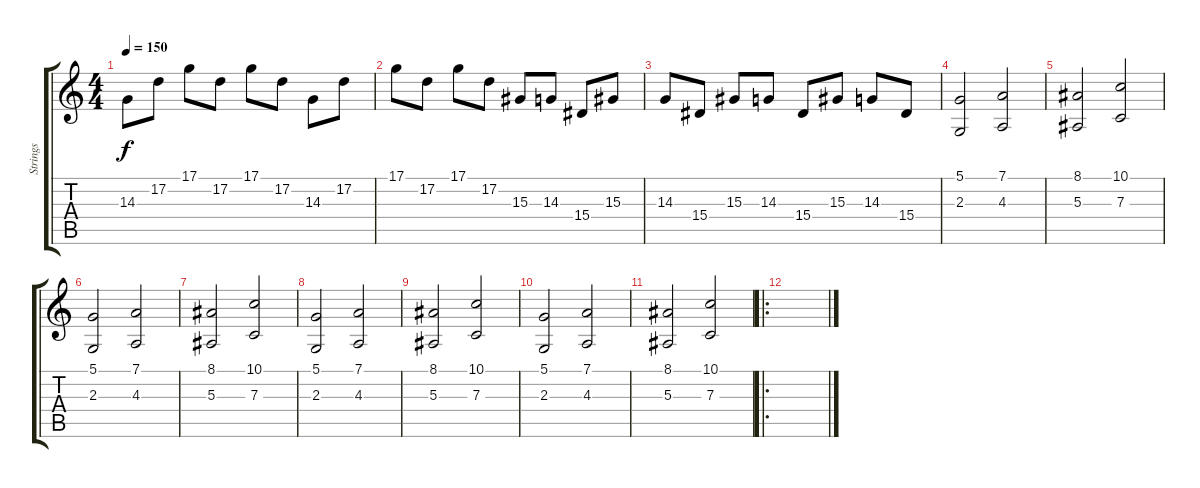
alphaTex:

\track ("Strings" "Strings") {instrument stringensemble1}
\staff {score tabs}
\tuning (D4 A3 F3 C3 G2 D2) {hide}
\ts (4 4)
\tempo 150
\clef g2
\ks c
14.3.8{dy f} 17.2.8 17.1.8 17.2.8 17.1.8 17.2.8 14.3.8 17.2.8 |
17.1.8 17.2.8 17.1.8 17.2.8 15.3.8 14.3.8 15.4.8 15.3.8 |
14.3.8 15.4.8 15.3.8 14.3.8 15.4.8 15.3.8 14.3.8 15.4.8 |
(5.1 2.3).2 (7.1 4.3).2 |
(8.1 5.3).2 (10.1 7.3).2 |
(5.1 2.3).2 (7.1 4.3).2 |
(8.1 5.3).2 (10.1 7.3).2 |
(5.1 2.3).2 (7.1 4.3).2 |
(8.1 5.3).2 (10.1 7.3).2 |
(5.1 2.3).2 (7.1 4.3).2 |
(8.1 5.3).2 (10.1 7.3).2 |
\ro
